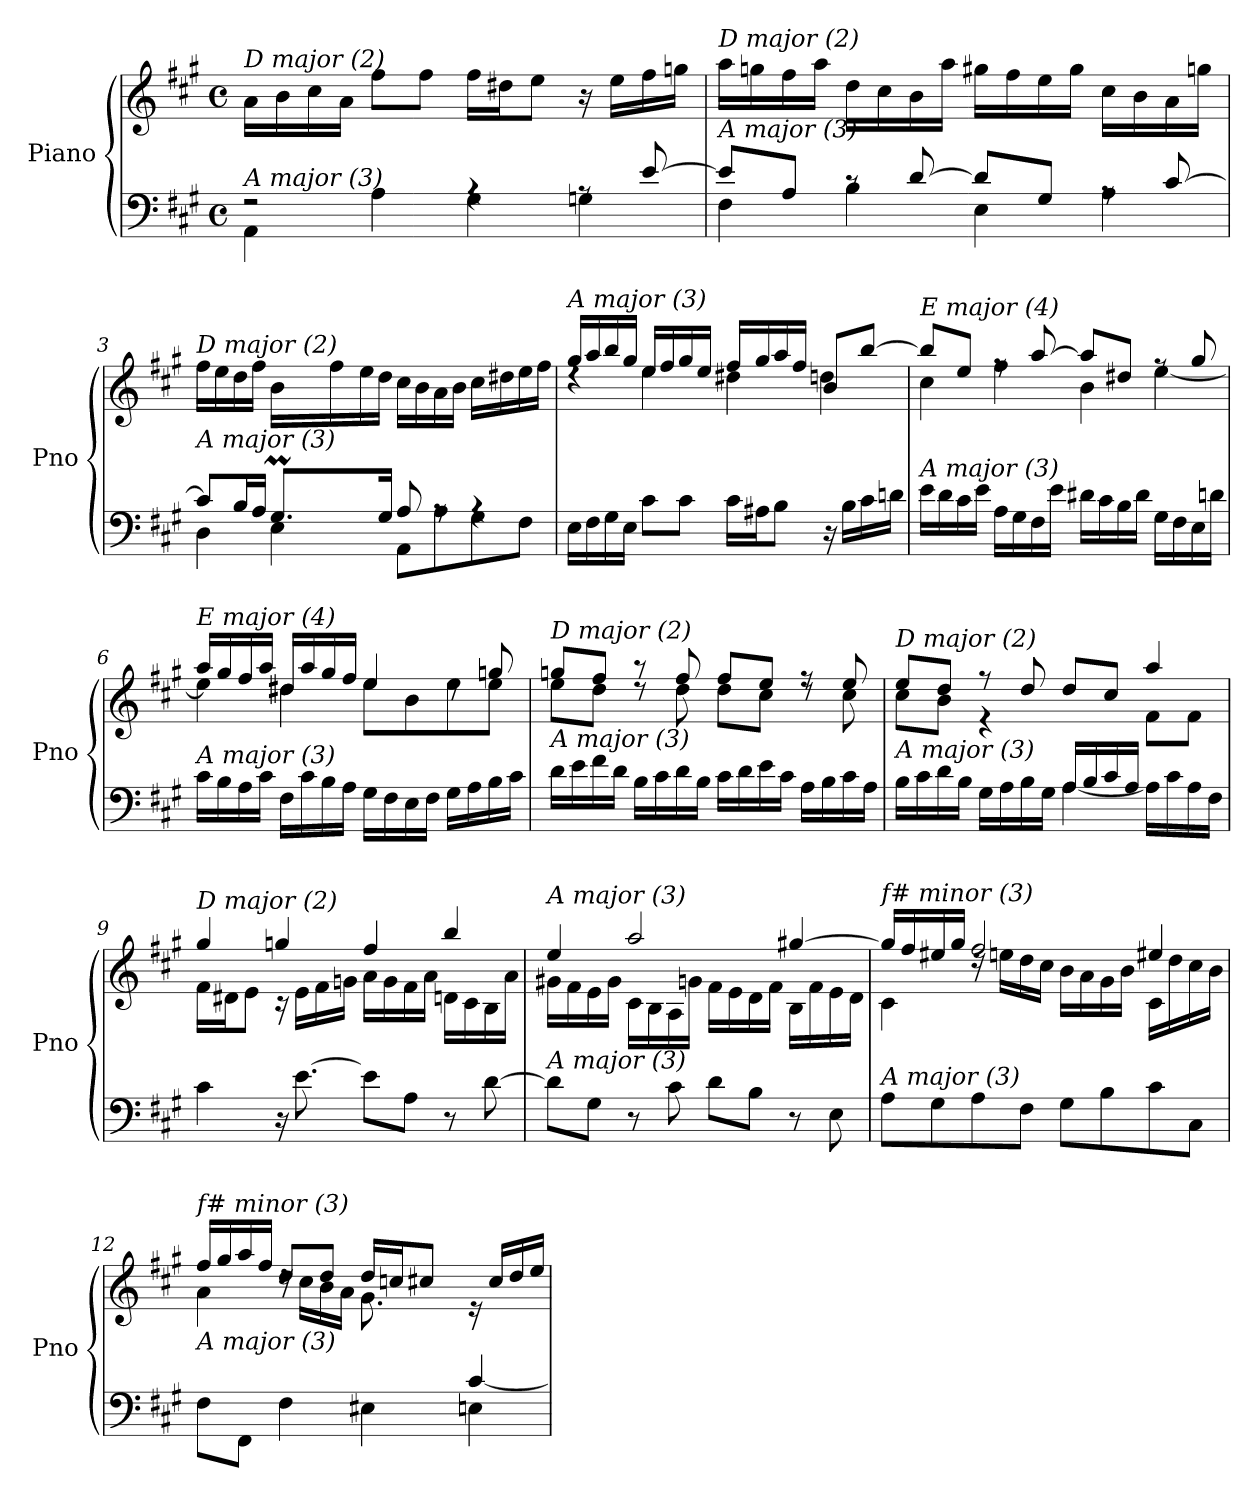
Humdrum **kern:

**kern	**kern
*part1	*part1
*staff2	*staff1
*I"Piano	*
*I'Pno	*
*clefF4	*clefG2
*k[f#c#g#]	*k[f#c#g#]
*M4/4	*M4/4
*met(c)	*met(c)
=1	=1
*^	*
!	!	!LO:TX:i:t=D major (2)
!LO:TX:i:t=A major (3)	!	!
2rF	4AA\	16a\LL
.	.	16b\
.	.	16cc#\
.	.	16a\JJ
.	4A\	8ff#\L
.	.	8ff#\J
4rA	4G#\	16ff#\LL
.	.	16dd#X\J
.	.	8ee\J
8rA	4Gn\	16r
.	.	16ee\LL
[8e/	.	16ff#\
.	.	16ggn\JJ
=2	=2	=2
!	!	!LO:TX:i:t=D major (2)
!LO:TX:i:t=A major (3)	!	!
8e/L]	4F#\	16aa\LL
.	.	16ggn\
8A/J	.	16ff#\
.	.	16aa\JJ
8rc	4B\	16dd\LL
.	.	16cc#\
[8d/	.	16b\
.	.	16aa\JJ
8d/L]	4E\	16gg#X\LL
.	.	16ff#\
8G#/J	.	16ee\
.	.	16gg#\JJ
8rA	4A\	16cc#\LL
.	.	16b\
[8c#/	.	16a\
.	.	16ggn\JJ
!!LO:LB:g=z
=3	=3	=3
*	*^	*^
!	!	!	!LO:TX:i:t=D major (2)	!
!LO:TX:i:t=A major (3)	!	!	!	!
8c#/L]	4D\	4ryy	16ff#\LL	4ryy
.	.	.	16ee\	.
16B/L	.	.	16dd\	.
16A/JJ	.	.	16ff#\JJ	.
8.G#m/L	4E\	32ALLLyy	16b\LL	8.ryy
.	.	32G#yy	.	.
.	.	32AJyy	16ff#\	.
.	.	16.G#JJyy	.	.
.	.	.	16ee\	.
16G#/Jk	.	2ryy	16dd\JJ	2ryy
8A/	8AA\L	.	16cc#\LL	.
.	.	.	16b\	.
8rA	8A\	.	16a\	.
.	.	.	16b\JJ	.
4rA	8G#\	.	16cc#\LL	.
.	.	.	16dd#X\	.
.	8F#\J	.	16ee\	.
.	.	16ryy	16ff#\JJ	16ryy
=4	=4	=4	=4	=4
!	!	!	!LO:TX:i:t=A major (3)	!
!LO:TX:i:t=A major (3)	!	!	!	!
*v	*v	*v	*	*
16E\LL	16gg#/LL	4rdd
16F#\	16aa/	.
16G#\	16bb/	.
16E\JJ	16gg#/JJ	.
8c#\L	16ee/LL	4ee\
.	16ff#/	.
8c#\J	16gg#/	.
.	16ee/JJ	.
16c#\LL	16ff#/LL	4dd#X\
16A#X\J	16gg#/	.
8B\J	16aa/	.
.	16ff#/JJ	.
16r	8b/L	4ddn\
16B\LL	.	.
16c#\	[8bb/J	.
16dn\JJ	.	.
!!LO:LB:g=z	!!
=5	=5	=5
!	!LO:TX:i:t=E major (4)	!
!LO:TX:i:t=A major (3)	!	!
16e\LL	8bb/L]	4cc#\
16d\	.	.
16c#\	8ee/J	.
16e\JJ	.	.
16A\LL	8rff	4ff#\
16G#\	.	.
16F#\	[8aa/	.
16e\JJ	.	.
16d#X\LL	8aa/L]	4b\
16c#\	.	.
16B\	8dd#X/J	.
16d#\JJ	.	.
16G#\LL	8rff	[4ee\
16F#\	.	.
16E\	8gg#/	.
16dn\JJ	.	.
!!LO:LB:g=z	!!
=6	=6	=6
!	!LO:TX:i:t=E major (4)	!
!LO:TX:i:t=A major (3)	!	!
16c#\LL	16aa/LL	4ee\]
16B\	16gg#/	.
16A\	16ff#/	.
16c#\JJ	16aa/JJ	.
16F#\LL	16dd#X/LL	4dd#\
16c#\	16aa/	.
16B\	16gg#/	.
16A\JJ	16ff#/JJ	.
16G#\LL	4ee/	8ee\L
16F#\	.	.
16E\	.	8b\
16F#\JJ	.	.
16G#\LL	8rdd	8ee\
16A\	.	.
16B\	8ggn/	8ee\J
16c#\JJ	.	.
=7	=7	=7
!	!LO:TX:i:t=D major (2)	!
!LO:TX:i:t=A major (3)	!	!
16d\LL	8ggn/L	8ee\L
16e\	.	.
16f#\	8ff#/J	8dd\J
16d\JJ	.	.
16B\LL	8r	8rdd
16c#\	.	.
16d\	8ff#/	8dd\
16B\JJ	.	.
16c#\LL	8ff#/L	8dd\L
16d\	.	.
16e\	8ee/J	8cc#\J
16c#\JJ	.	.
16A\LL	8r	8rdd
16B\	.	.
16c#\	8ee/	8cc#\
16A\JJ	.	.
!!LO:LB:g=z
=8	=8	=8
*^	*	*^
*	*^	*	*	*
!	!	!	!LO:TX:i:t=D major (2)	!	!
!LO:TX:i:t=A major (3)	!	!	!	!	!
2ryy	16B\LL	2ryy	8ee/L	8cc#\L	2ryy
.	16c#\	.	.	.	.
.	16d\	.	8dd/J	8b\J	.
.	16B\JJ	.	.	.	.
.	16G#\LL	.	8r	4r	.
.	16A\	.	.	.	.
.	16B\	.	8dd/	.	.
.	16G#\JJ	.	.	.	.
4ryy	[4A\	16A/LL	8dd/L	4ryy	4ryy
.	.	16B/	.	.	.
.	.	16c#/	8cc#/J	.	.
.	.	16A/JJ	.	.	.
4ryy	16A\LL]	4ryy	4aa/	8f#\L	4ryy
.	16c#\	.	.	.	.
.	16A\	.	.	8f#\J	.
.	16F#\JJ	.	.	.	.
*	*v	*v	*	*	*
*	*	*	*v	*v
!!LO:PB:g=z
=9	=9	=9	=9
!	!	!LO:TX:i:t=D major (2)	!
!LO:TX:i:t=A major (3)	!	!	!
*v	*v	*	*
4c#\	4gg#/	16f#\LL
.	.	16d#X\J
.	.	8e\J
16r	4ggn/	16r
[8.e\	.	16e\LL
.	.	16f#\
.	.	16gn\JJ
8e\L]	4ff#/	16a\LL
.	.	16g\
8A\J	.	16f#\
.	.	16a\JJ
8r	4bb/	16dn\LL
.	.	16c#\
[8d\	.	16B\
.	.	16a\JJ
=10	=10	=10
!	!LO:TX:i:t=A major (3)	!
!LO:TX:i:t=A major (3)	!	!
8d\L]	4ee/	16g#X\LL
.	.	16f#\
8G#\J	.	16e\
.	.	16g#\JJ
8r	2aa/	16c#\LL
.	.	16B\
8c#\	.	16A\
.	.	16gn\JJ
8d\L	.	16f#\LL
.	.	16e\
8B\J	.	16d\
.	.	16f#\JJ
8r	[4gg#X/	16B\LL
.	.	16f#\
8E\	.	16e\
.	.	16d\JJ
!!LO:LB:g=z	!!
=11	=11	=11
!	!LO:TX:i:t=f# minor (3)	!
!LO:TX:i:t=A major (3)	!	!
8A\L	16gg#/LL]	4c#\
.	16ff#/	.
8G#\	16ee#X/	.
.	16gg#/JJ	.
8A\	2ff#/	16rdd
.	.	16een\LL
8F#\J	.	16dd\
.	.	16cc#\JJ
8G#\L	.	16b\LL
.	.	16a\
8B\	.	16g#\
.	.	16b\JJ
8c#\	4ee#X/	16c#\LL
.	.	16dd\
8C#\J	.	16cc#\
.	.	16b\JJ
=12	=12	=12
*^	*	*^
*	*^	*	*	*
!	!	!	!LO:TX:i:t=f# minor (3)	!	!
!LO:TX:i:t=A major (3)	!	!	!	!	!
2ryy	8F#\L	2.ryy	16ff#/LL	4a\	2.ryy
.	.	.	16gg#/	.	.
.	8FF#\J	.	16aa/	.	.
.	.	.	16ff#/JJ	.	.
.	4F#\	.	8dd/L	16rdd	.
.	.	.	.	16cc#\LL	.
.	.	.	8dd/J	16b\	.
.	.	.	.	16a\JJ	.
8.ryy	4E#X\	.	16dd/LL	8.g#\L	.
.	.	.	16ccni/J	.	.
.	.	.	8cc#/J	.	.
16A/Jk	.	.	.	16ryy	.
4ryy	[4c#/	4En\	16re	4ryy	4ryy
.	.	.	16cc#/LL	.	.
.	.	.	16dd/	.	.
.	.	.	16ee/JJ	.	.
*v	*v	*v	*	*	*
*	*v	*v	*v
=	=
*-	*-
